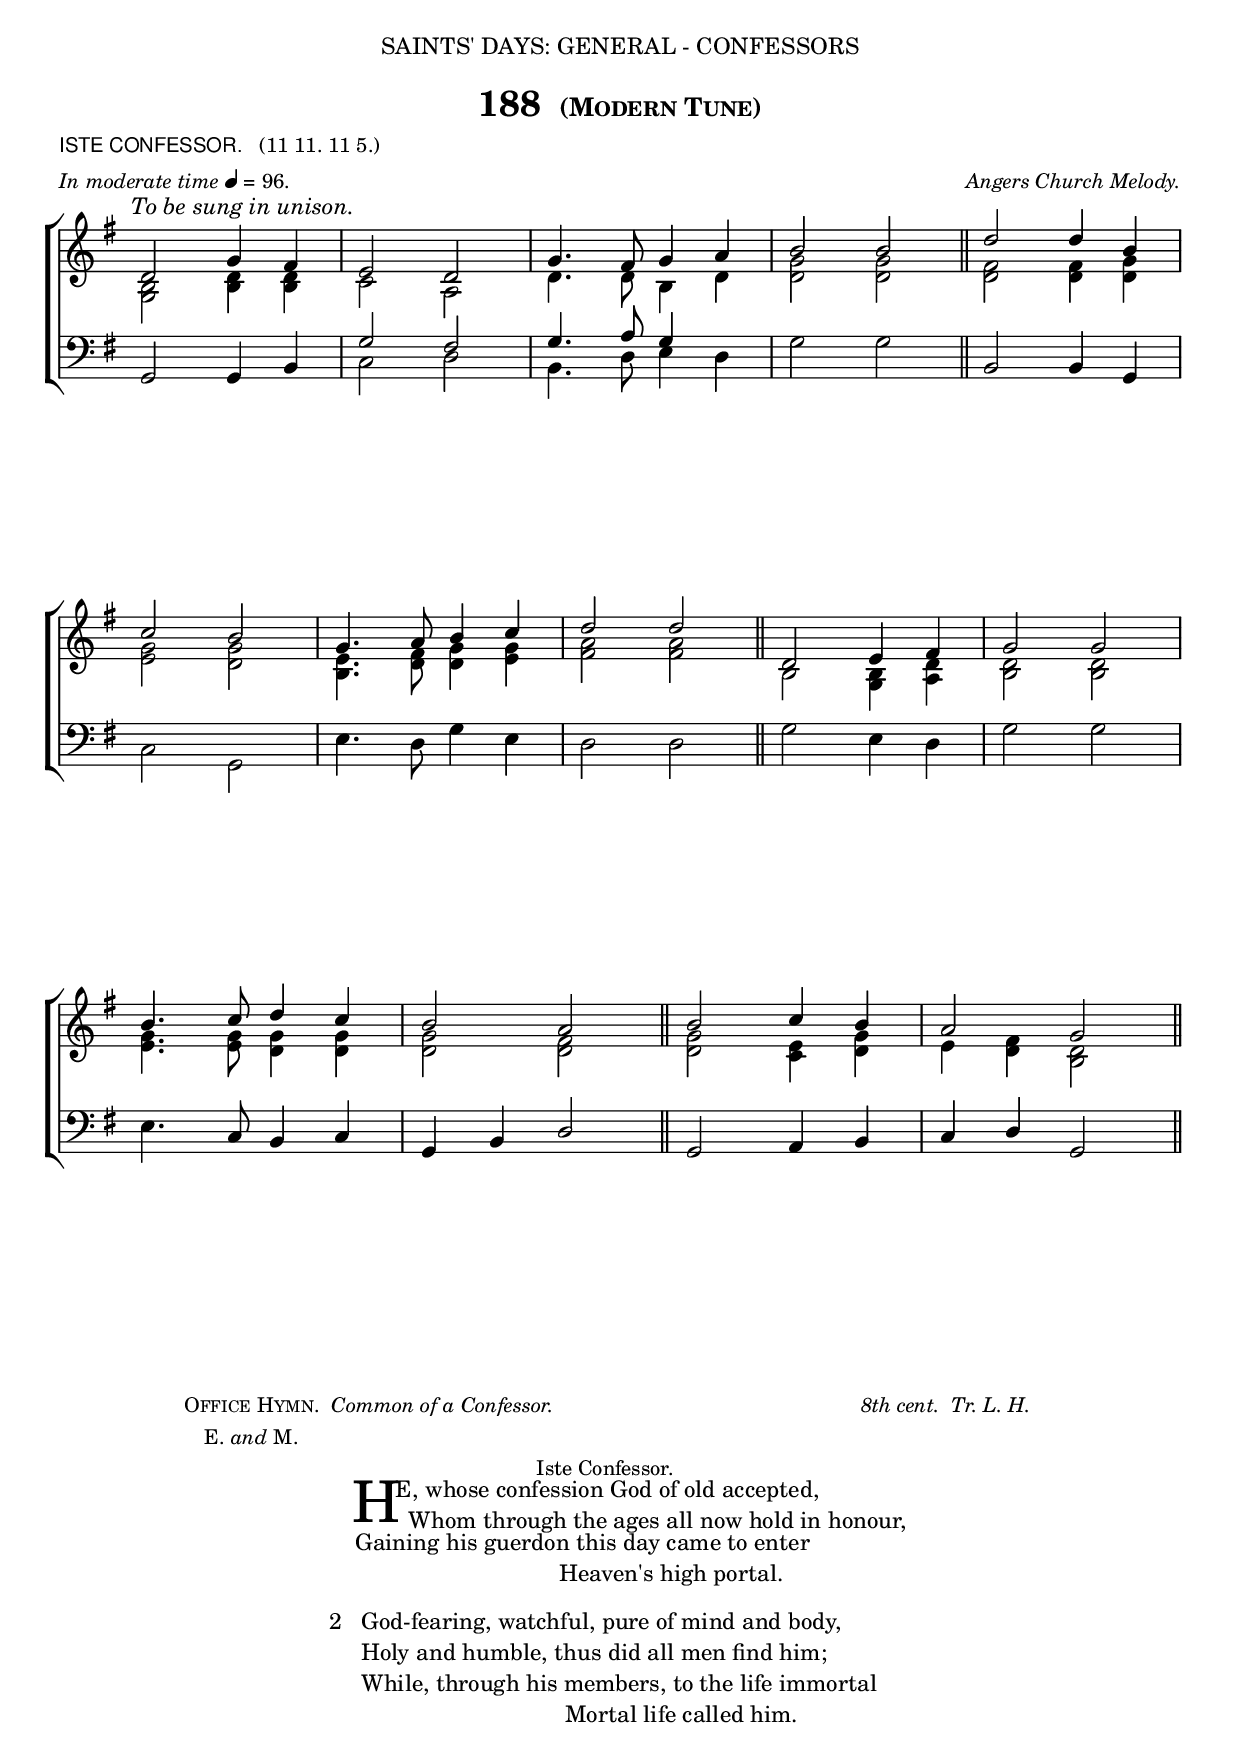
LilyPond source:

%%%% 305.png
%%%% Hymn 188 Modern tune. Iste Confessor.  He, whose confession God of old accepted
%%%% Rev 1.

\version "2.10"

\header {
	
  dedication = \markup { \center-align {  "SAINTS' DAYS: GENERAL - CONFESSORS"
		\hspace #0.1 }}	

  title = \markup { "188 " \large \smallCaps "(Modern Tune)"}   
  
  poet = \markup { \small {  \line { \sans { "ISTE CONFESSOR."} \hspace #1 \roman {"(11 11. 11 5.)"}} }}
  
  meter = \markup { \small { \italic {In moderate time} \general-align #Y #DOWN \note #"4" #0.5 = 96.} }
  
  arranger = \markup { \small { \italic "Angers Church Melody." }}
  
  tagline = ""
}


%%% SATB voices

global = {
  \time 2/2
  \key g \major
  \set Staff.midiInstrument = "church organ"
}

soprano = \relative c' { 
  \override TextScript #'padding = #1	
  d2^\markup {\hspace #-1 \italic "To be sung in unison." } g4 fis | e2 d | g4. fis8 g4 a | b2 b \bar "||" d d4 b | \break
  c2 b | g4. a8 b4 c | d2 d \bar "||" d, e4 fis | g2 g | \break
  b4. c8 d4 c | b2 a \bar "||" b c4 b | a2  g2 \bar "||"
} 
   
alto = \relative c' {  
  <g b>2 <b d>4 <b d> | c2 a | d4. d8 b4 d | <d g>2 <d g> \bar "||" <d fis> <d fis>4 <d g> | 
  <e g>2 <d g> | <b e>4. <d fis>8 <d g>4 <e g> | <fis a>2 <fis a> \bar "||" b,2 <g b>4 <a d> | <b d>2 <b d> |
  <e g>4. <e g>8 <d g>4 <d g> | <d g>2 <d fis> \bar "||" <d g> <c e>4 <d g> | e <d fis> <b d>2 \bar "||"
}

tenor = \relative cis {\clef bass 
  g2 g4 b | g'2 fis | g4. a8 g4 s4 | s2 s2 \bar "||" b,2 b4 g | 
  s1 | s1 | s1 \bar "||" s1 | s1 |
  s4. c8 b4 c4 | g b d2 \bar "||" g, a4 b | c d g,2 \bar "||"
}

bass = \relative cis {\clef bass 
  s1 | c2 d | b4. d8 e4 d | g2 g \bar "||" s1 |
  c,2 g | e'4. d8 g4 e | d2 d \bar "||" g2 e4 d | g2 g | 
  e4. s8 s4 s4 | s1 \bar "||" s1 | s1 \bar "||"
}

#(ly:set-option 'point-and-click #f)

\paper {
  #(set-paper-size "a4")
%  annotate-spacing = ##t
  print-page-number = ##f
  ragged-last-bottom = ##t
  ragged-bottom = ##f
}

\book{

%%% Score block	

\score{
\new ChoirStaff	
<<
	\context Staff = upper << 
	\context Voice = sopranos { \voiceOne \global \soprano }
	\context Voice = altos    { \voiceTwo \global \alto }
	                      >>
	\context Staff = lower <<
	\context Voice = tenors { \voiceOne \global \tenor }
	\context Voice = basses { \voiceTwo \global \bass }
			        >>
>>
\layout {
		indent=0
		\context { \Score \remove "Bar_number_engraver" }
		\context { \Staff \remove "Time_signature_engraver" }
		\context { \Score \remove "Mark_engraver"  }
                \context { \Staff \consists "Mark_engraver"  }
	} %% close layout

%%% Hymn Midi	

\midi { \context { \Score tempoWholesPerMinute = #(ly:make-moment 96 4)}} 
		
} %%% Score bracket


%%% Lyric Titles


%%% Lyric titles and attributions

\markup { \hspace #12 \small {  \column { \line {\smallCaps  "Office Hymn. " \italic "Common of a Confessor." \hspace #29 \italic "8th cent.  Tr. L. H." } 
          	                         \line { \hspace #2 "E." \italic "and" "M."  }    
					 \line { \hspace #34 "Iste Confessor." }
}}}


%%% Lyrics

\markup { \hspace #26 %%add space as necc. to center the column
          \column { %% super column of everything
	              \column { %%verse 1 is a column of 2 lines  
	                  \line { \hspace #2.2 \column { \lower #2.4 \fontsize #8 "H" }   %%Drop Cap goes here
				  \hspace #-1.0    %% adjust this if other letters are too far from Drop Cap
				  \column  { \raise #0.0 "E, whose confession God of old accepted,"
			                                 "  Whom through the ages all now hold in honour," } }     
	                  \line {  \hspace #2.5  %%adjust hspace until this line left edge is flush with Drop Cap
				   \lower  #1.56  %%adjust this until the line spacing looks right
				   \column {   
					   "Gaining his guerdon this day came to enter"
					   "                                Heaven's high portal."
					   "                " %%% adds vertical spacing between verses
			  		}} 
			         } %%% finish verse 1
			   \line { "2  "
			   \column {	     
				   "God-fearing, watchful, pure of mind and body,"
				   "Holy and humble, thus did all men find him;"
				   "While, through his members, to the life immortal"
				   "                                Mortal life called him."
				   "                " %%% adds vertical spacing between verses
			}}
			\line { "3  "
			 \column {	     
				   "Thus to the weary, from the life enshrinèd,"
				   "Potent in virtue, flowed humane compassion;"
				   "Sick and sore laden, howsoever burdened,"
				   "                                There they found healing."
				   "                " %%% adds vertical spacing between verses
			 }}
	  } %%% end super column
}

%%fake score block to occupy space and force a pagebreak.  Can't think of a better way of doing this.
\score{
	{s4 }
\header { breakbefore = ##f piece = ##f opus = ##f tagline = ##f }
\layout{	
	\context { \Staff
		\remove Time_signature_engraver
		\remove Key_engraver
		\remove Clef_engraver
		\remove Staff_symbol_engraver
}}}

%%% Second page
%%% Continuation of lyrics

\markup { \hspace #26 %%add space as necc. to center the column
          \column { %% super column of everything				 	 
		        \hspace #1  % adds vertical spacing between verses  

	   
			\line { "4  "
			\column {	     
				"So now in chorus, giving God the glory,"
				"Raise we our anthem gladly to his honour,"
				"That in fair kinship we may all be sharers"
				"                                Here and hereafter."
				   "                " %%% adds vertical spacing between verses
			}}
           		\line { "5. "
			   \column {	     
				   "Honour and glory, power and salvation,"
				   "Be in the highest unto him who reigneth"
				   "Changeless in heaven over earthly changes,"
				   "                                Triune, eternal.     Amen."
			}}
	  } %%% end supercolumn
} %%% end markup	  



%%% Amen score block
\score{
  \new ChoirStaff
   <<
        \context Staff = upper \with { fontSize = #-3  \override StaffSymbol #'staff-space = #(magstep -2) }  
	                      << 
	\context Voice = "sopranos" { \relative c' { \clef treble \global \voiceOne g'2( a g fis) \bar "|" g\breve  \bar "||" }}
	\context Voice = "altos"    { \relative c' {  \clef treble \global \voiceTwo <b e>2 <c e> <b d> <a d> \bar "|" <b d>\breve \bar "||" }}
		>>
			      
	\context Lyrics \lyricsto "sopranos" { \override LyricText #'font-size = #-1 "A     -      -      -  " men. }
	
	\context Staff = lower \with { fontSize = #-3  \override StaffSymbol #'staff-space = #(magstep -2) }  
	                       <<
	\context Voice = "tenors" { \relative c { \clef bass \global \voiceThree s2 *4 \bar "|" s\breve \bar "||" }}
	\context Voice = "basses" { \relative c { \clef bass \global \voiceFour  e2 a, b d \bar "|" g,\breve \bar "||" }}
		        >> 
  >>			      
\header { breakbefore = ##f piece = " " opus = " " }
\layout { 
	\context { \Score timing = ##f }
	ragged-right = ##t
	indent = 13\cm
	\context { \Staff \remove Time_signature_engraver }

       }

\midi { \context { \Score tempoWholesPerMinute = #(ly:make-moment 96 4) }}  %%Amen midi       
       
} %%% end Amen score block


} %%% book bracket
